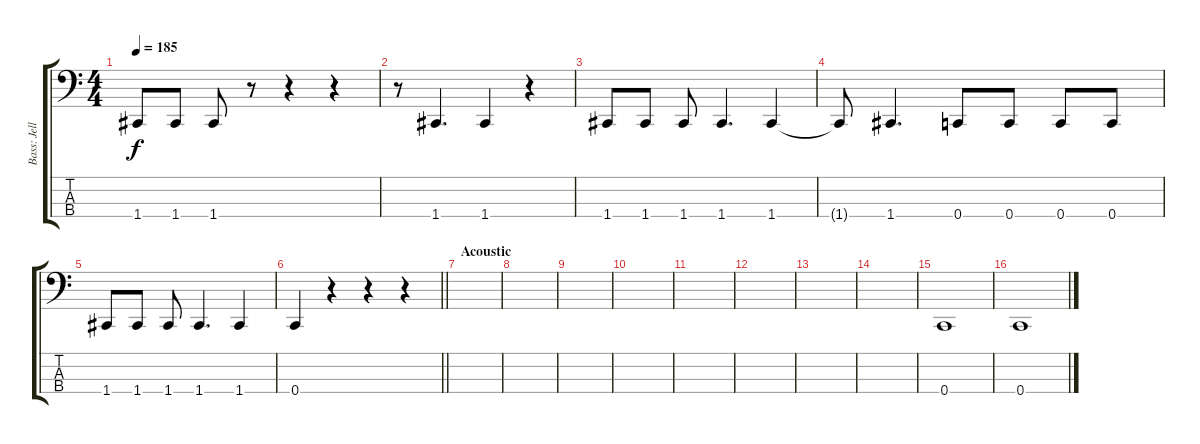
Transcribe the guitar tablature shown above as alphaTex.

\track ("Bass: Jelle" "Bass: Jell") {instrument electricbasspick}
\staff {score tabs}
\tuning (F2 C2 G1 C1) {hide}
\ts (4 4)
\tempo 185
\clef f4
\ks c
1.4.8{dy f} 1.4.8 1.4.8 r.8 r.4 r.4 |
r.8 1.4.4{d} 1.4.4 r.4 |
1.4.8 1.4.8 1.4.8 1.4.4{d} 1.4.4 |
1.4{t}.8 1.4.4{d} 0.4.8 0.4.8 0.4.8 0.4.8 |
1.4.8 1.4.8 1.4.8 1.4.4{d} 1.4.4 |
\barLineRight lightlight
0.4.4 r.4 r.4 r.4 |
\section ("" "Acoustic")
|
|
|
|
|
|
|
|
0.4.1 |
0.4.1
